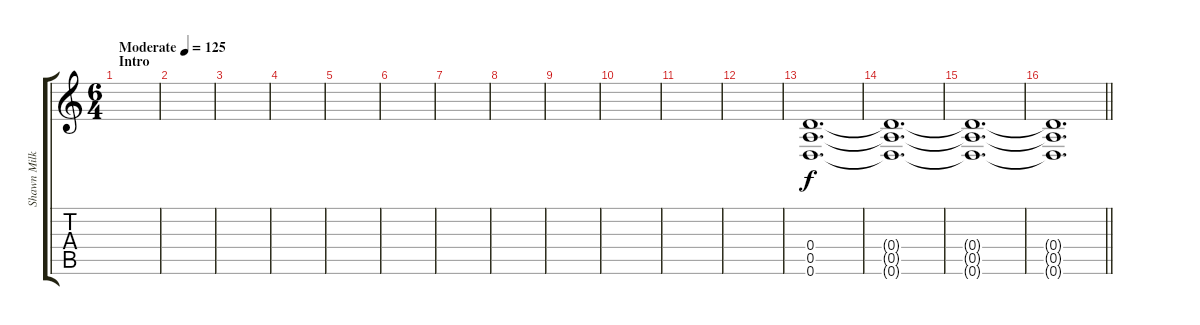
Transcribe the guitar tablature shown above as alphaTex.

\track ("Shawn Milke - Guitar" "Shawn Milk") {instrument distortionguitar}
\staff {score tabs}
\tuning (E4 B3 G3 D3 A2 D2) {hide}
\ts (6 4)
\section ("" "Intro")
\tempo (125 "Moderate")
\clef g2
\ks c
|
|
|
|
|
|
|
|
|
|
|
|
(0.4 0.5 0.6).1{d volume 3} |
(0.4{t} 0.5{t} 0.6{t}).1{d volume 6} |
(0.4{t} 0.5{t} 0.6{t}).1{d volume 9} |
\barLineRight lightlight
(0.4{t} 0.5{t} 0.6{t}).1{d volume 11}
